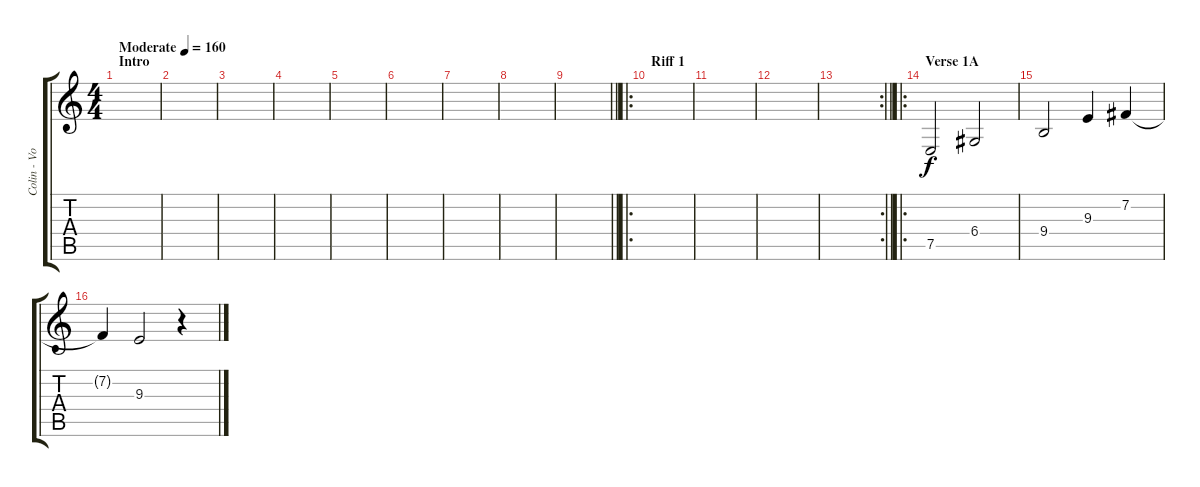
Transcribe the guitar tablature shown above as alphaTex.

\track ("Colin - Vocals" "Colin - Vo") {instrument fiddle}
\staff {score tabs}
\tuning (E4 B3 G3 D3 A2 E2) {hide}
\ts (4 4)
\section ("" "Intro")
\tempo (160 "Moderate")
\clef g2
\ks c
|
|
|
|
|
|
|
|
\barLineRight lightlight
|
\ro
\section ("" "Riff 1")
|
|
|
\rc 2
\barLineRight lightlight
|
\ro
\section ("" "Verse 1A")
7.5.2 6.4.2 |
9.4.2 9.3.4 7.2.4 |
7.2{t}.4 9.3.2 r.4
